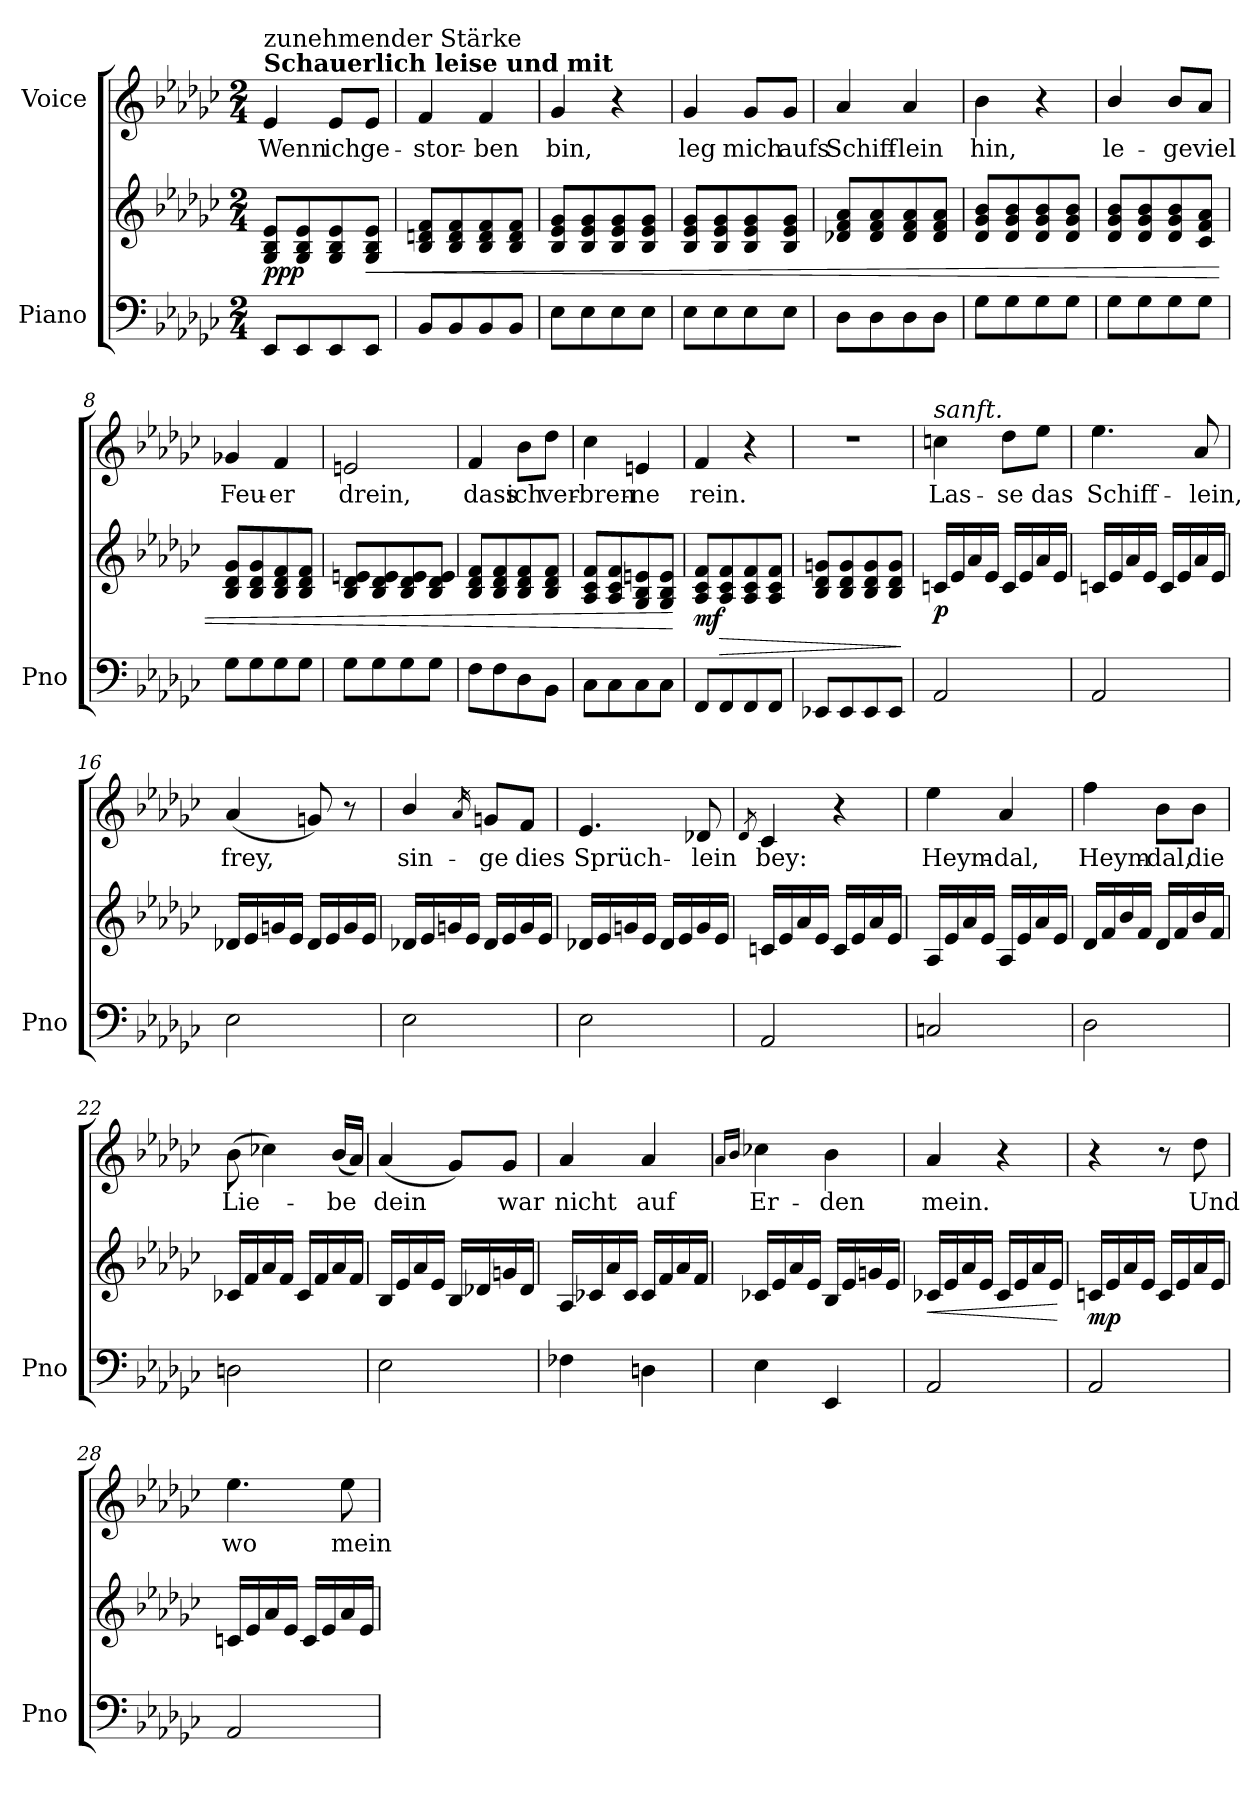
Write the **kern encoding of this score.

**kern	**kern	**dynam	**kern	**text
*part2	*part2	*part2	*part1	*part1
*staff3	*staff2	*staff2/3	*staff1	*staff1
*I"Piano	*	*	*I"Voice	*
*I'Pno	*	*	*	*
*clefF4	*clefG2	*	*clefG2	*
*k[b-e-a-d-g-c-]	*k[b-e-a-d-g-c-]	*	*k[b-e-a-d-g-c-]	*
*M2/4	*M2/4	*	*M2/4	*
=1	=1	=1	=1	=1
!	!	!	!LO:TX:a:B:t=Schauerlich leise und mit	!
!	!	!	!LO:TX:a:t=zunehmender Stärke	!
!	!	!LO:DY:b	!	!LO:LY:b
8EE-/L	8G-/ 8B-/ 8e-/L	ppp	4e-/	Wenn
8EE-/	8G-/ 8B-/ 8e-/	.	.	.
!	!	!	!	!LO:LY:b
8EE-/	8G-/ 8B-/ 8e-/	.	8e-/L	ich
!	!	!LO:HP:b	!	!LO:LY:b
8EE-/J	8G-/ 8B-/ 8e-/J	<	8e-/J	ge-
=2	=2	=2	=2	=2
!	!	!	!	!LO:LY:b
8BB-/L	8B-/ 8dn/ 8f/L	.	4f/	-stor-
8BB-/	8B-/ 8d/ 8f/	.	.	.
!	!	!	!	!LO:LY:b
8BB-/	8B-/ 8d/ 8f/	.	4f/	-ben
8BB-/J	8B-/ 8d/ 8f/J	.	.	.
=3	=3	=3	=3	=3
!	!	!	!	!LO:LY:b
8E-\L	8B-/ 8e-/ 8g-/L	.	4g-/	bin,
8E-\	8B-/ 8e-/ 8g-/	.	.	.
8E-\	8B-/ 8e-/ 8g-/	.	4r	.
8E-\J	8B-/ 8e-/ 8g-/J	.	.	.
=4	=4	=4	=4	=4
!	!	!	!	!LO:LY:b
8E-\L	8B-/ 8e-/ 8g-/L	.	4g-/	leg
8E-\	8B-/ 8e-/ 8g-/	.	.	.
!	!	!	!	!LO:LY:b
8E-\	8B-/ 8e-/ 8g-/	.	8g-/L	mich
!	!	!	!	!LO:LY:b
8E-\J	8B-/ 8e-/ 8g-/J	.	8g-/J	aufs
=5	=5	=5	=5	=5
!	!	!	!	!LO:LY:b
8D-\L	8d-X/ 8f/ 8a-/L	.	4a-/	Schiff-
8D-\	8d-/ 8f/ 8a-/	.	.	.
!	!	!	!	!LO:LY:b
8D-\	8d-/ 8f/ 8a-/	.	4a-/	-lein
8D-\J	8d-/ 8f/ 8a-/J	.	.	.
=6	=6	=6	=6	=6
!	!	!	!	!LO:LY:b
8G-\L	8d-/ 8g-/ 8b-/L	.	4b-\	hin,
8G-\	8d-/ 8g-/ 8b-/	.	.	.
8G-\	8d-/ 8g-/ 8b-/	.	4r	.
8G-\J	8d-/ 8g-/ 8b-/J	.	.	.
!!LO:LB:g=z
=7	=7	=7	=7	=7
!	!	!	!	!LO:LY:b
8G-\L	8d-/ 8g-/ 8b-/L	.	4b-/	le-
8G-\	8d-/ 8g-/ 8b-/	.	.	.
!	!	!	!	!LO:LY:b
8G-\	8d-/ 8g-/ 8b-/	.	8b-/L	-ge
!	!	!	!	!LO:LY:b
8G-\J	8c-/ 8f/ 8a-/J	.	8a-/J	viel
=8	=8	=8	=8	=8
!	!	!	!	!LO:LY:b
8G-\L	8B-/ 8d-/ 8g-/L	.	4g-X/	Feu-
8G-\	8B-/ 8d-/ 8g-/	.	.	.
!	!	!	!	!LO:LY:b
8G-\	8B-/ 8d-/ 8f/	.	4f/	-er
8G-\J	8B-/ 8d-/ 8f/J	.	.	.
=9	=9	=9	=9	=9
!	!	!	!	!LO:LY:b
8G-\L	8B-/ 8d-/ 8en/L	.	2en/	drein,
8G-\	8B-/ 8d-/ 8e/	.	.	.
8G-\	8B-/ 8d-/ 8e/	.	.	.
8G-\J	8B-/ 8d-/ 8e/J	.	.	.
=10	=10	=10	=10	=10
!	!	!	!	!LO:LY:b
8F\L	8B-/ 8d-/ 8f/L	.	4f/	dass
8F\	8B-/ 8d-/ 8f/	.	.	.
!	!	!	!	!LO:LY:b
8D-\	8B-/ 8d-/ 8f/	.	8b-\L	ich
!	!	!	!	!LO:LY:b
8BB-\J	8B-/ 8d-/ 8f/J	.	8dd-\J	ver-
=11	=11	=11	=11	=11
!	!	!	!	!LO:LY:b
8C-\L	8A-/ 8c-/ 8f/L	.	4cc-\	-bren-
8C-\	8A-/ 8c-/ 8f/	.	.	.
!	!	!	!	!LO:LY:b
8C-\	8G-/ 8B-/ 8en/	.	4en/	-ne
8C-\J	8G-/ 8B-/ 8e/J	.	.	.
.	.	[	.	.
=12	=12	=12	=12	=12
!	!	!LO:DY:b	!	!LO:LY:b
8FF/L	8A-/ 8c-/ 8f/L	mf	4f/	rein.
!	!	!LO:HP:b	!	!
8FF/	8A-/ 8c-/ 8f/	>	.	.
8FF/	8A-/ 8c-/ 8f/	.	4r	.
8FF/J	8A-/ 8c-/ 8f/J	.	.	.
=13	=13	=13	=13	=13
8EE-X/L	8B-/ 8d-/ 8gn/L	.	2r	.
8EE-/	8B-/ 8d-/ 8g/	.	.	.
8EE-/	8B-/ 8d-/ 8g/	.	.	.
8EE-/J	8B-/ 8d-/ 8g/J	.	.	.
.	.	]	.	.
=14	=14	=14	=14	=14
!	!	!	!LO:TX:a:i:t=sanft.	!
!	!	!LO:DY:b	!	!LO:LY:b
2AA-/	16cn/LL	p	4ccn\	Las-
.	16e-/	.	.	.
.	16a-/	.	.	.
.	16e-/JJ	.	.	.
!	!	!	!	!LO:LY:b
.	16c/LL	.	8dd-\L	-se
.	16e-/	.	.	.
!	!	!	!	!LO:LY:b
.	16a-/	.	8ee-\J	das
.	16e-/JJ	.	.	.
!!LO:LB:g=z
=15	=15	=15	=15	=15
!	!	!	!	!LO:LY:b
2AA-/	16cn/LL	.	4.ee-\	Schiff-
.	16e-/	.	.	.
.	16a-/	.	.	.
.	16e-/JJ	.	.	.
.	16c/LL	.	.	.
.	16e-/	.	.	.
!	!	!	!	!LO:LY:b
.	16a-/	.	8a-/	-lein,
.	16e-/JJ	.	.	.
=16	=16	=16	=16	=16
!	!	!	!	!LO:LY:b
2E-\	16d-X/LL	.	(<4a-/	frey,
.	16e-/	.	.	.
.	16gn/	.	.	.
.	16e-/JJ	.	.	.
.	16d-/LL	.	8gn/)	.
.	16e-/	.	.	.
.	16g/	.	8r	.
.	16e-/JJ	.	.	.
=17	=17	=17	=17	=17
!	!	!	!	!LO:LY:b
2E-\	16d-X/LL	.	4b-/	sin-
.	16e-/	.	.	.
.	16gn/	.	.	.
.	16e-/JJ	.	.	.
.	.	.	16qa-/	.
!	!	!	!	!LO:LY:b
.	16d-/LL	.	8gn/L	-ge
.	16e-/	.	.	.
!	!	!	!	!LO:LY:b
.	16g/	.	8f/J	dies
.	16e-/JJ	.	.	.
=18	=18	=18	=18	=18
!	!	!	!	!LO:LY:b
2E-\	16d-X/LL	.	4.e-/	Sprüch-
.	16e-/	.	.	.
.	16gn/	.	.	.
.	16e-/JJ	.	.	.
.	16d-/LL	.	.	.
.	16e-/	.	.	.
!	!	!	!	!LO:LY:b
.	16g/	.	8d-X/	-lein
.	16e-/JJ	.	.	.
=19	=19	=19	=19	=19
.	.	.	8qd-/	.
!	!	!	!	!LO:LY:b
2AA-/	16cn/LL	.	4c-/	bey:
.	16e-/	.	.	.
.	16a-/	.	.	.
.	16e-/JJ	.	.	.
.	16c/LL	.	4r	.
.	16e-/	.	.	.
.	16a-/	.	.	.
.	16e-/JJ	.	.	.
=20	=20	=20	=20	=20
!	!	!	!	!LO:LY:b
2Cn/	16A-/LL	.	4ee-\	Heym-
.	16e-/	.	.	.
.	16a-/	.	.	.
.	16e-/JJ	.	.	.
!	!	!	!	!LO:LY:b
.	16A-/LL	.	4a-/	-dal,
.	16e-/	.	.	.
.	16a-/	.	.	.
.	16e-/JJ	.	.	.
!!LO:LB:g=z
=21	=21	=21	=21	=21
!	!	!	!	!LO:LY:b
2D-\	16d-/LL	.	4ff\	Heym-
.	16f/	.	.	.
.	16b-/	.	.	.
.	16f/JJ	.	.	.
!	!	!	!	!LO:LY:b
.	16d-/LL	.	8b-\L	-dal,
.	16f/	.	.	.
!	!	!	!	!LO:LY:b
.	16b-/	.	8b-\J	die
.	16f/JJ	.	.	.
=22	=22	=22	=22	=22
!	!	!	!	!LO:LY:b
2Dn\	16c-X/LL	.	(>8b-\	Lie-
.	16f/	.	.	.
.	16a-/	.	4cc-X\)	.
.	16f/JJ	.	.	.
.	16c-/LL	.	.	.
.	16f/	.	.	.
!	!	!	!	!LO:LY:b
.	16a-/	.	(<16b-/LL	-be
.	16f/JJ	.	16a-/JJ)	.
=23	=23	=23	=23	=23
!	!	!	!	!LO:LY:b
2E-\	16B-/LL	.	(<4a-/	dein
.	16e-/	.	.	.
.	16a-/	.	.	.
.	16e-/JJ	.	.	.
.	16B-/LL	.	8g-/L)	.
.	16d-X/	.	.	.
!	!	!	!	!LO:LY:b
.	16gn/	.	8g-/J	war
.	16d-/JJ	.	.	.
=24	=24	=24	=24	=24
!	!	!	!	!LO:LY:b
4F-X\	16A-/LL	.	4a-/	nicht
.	16c-X/	.	.	.
.	16a-/	.	.	.
.	16c-/JJ	.	.	.
!	!	!	!	!LO:LY:b
4Dn\	16c-/LL	.	4a-/	auf
.	16f/	.	.	.
.	16a-/	.	.	.
.	16f/JJ	.	.	.
=25	=25	=25	=25	=25
.	.	.	16qa-/LL	.
.	.	.	16qb-/JJ	.
!	!	!	!	!LO:LY:b
4E-\	16c-X/LL	.	4cc-X\	Er-
.	16e-/	.	.	.
.	16a-/	.	.	.
.	16e-/JJ	.	.	.
!	!	!	!	!LO:LY:b
4EE-/	16B-/LL	.	4b-\	-den
.	16e-/	.	.	.
.	16gn/	.	.	.
.	16e-/JJ	.	.	.
!!LO:PB:g=z
=26	=26	=26	=26	=26
!	!	!LO:HP:b	!	!LO:LY:b
2AA-/	16c-X/LL	<	4a-/	mein.
.	16e-/	.	.	.
.	16a-/	.	.	.
.	16e-/JJ	.	.	.
.	16c-/LL	.	4r	.
.	16e-/	.	.	.
.	16a-/	.	.	.
.	16e-/JJ	.	.	.
.	.	[	.	.
!!LO:PB:g=z
=27	=27	=27	=27	=27
!	!	!LO:DY:b	!	!
2AA-/	16cn/LL	mp	4r	.
.	16e-/	.	.	.
.	16a-/	.	.	.
.	16e-/JJ	.	.	.
.	16c/LL	.	8r	.
.	16e-/	.	.	.
!	!	!	!	!LO:LY:b
.	16a-/	.	8dd-\	Und
.	16e-/JJ	.	.	.
=28	=28	=28	=28	=28
!	!	!	!	!LO:LY:b
2AA-/	16cn/LL	.	4.ee-\	wo
.	16e-/	.	.	.
.	16a-/	.	.	.
.	16e-/JJ	.	.	.
.	16c/LL	.	.	.
.	16e-/	.	.	.
!	!	!	!	!LO:LY:b
.	16a-/	.	8ee-\	mein
.	16e-/JJ	.	.	.
=	=	=	=	=
*-	*-	*-	*-	*-
